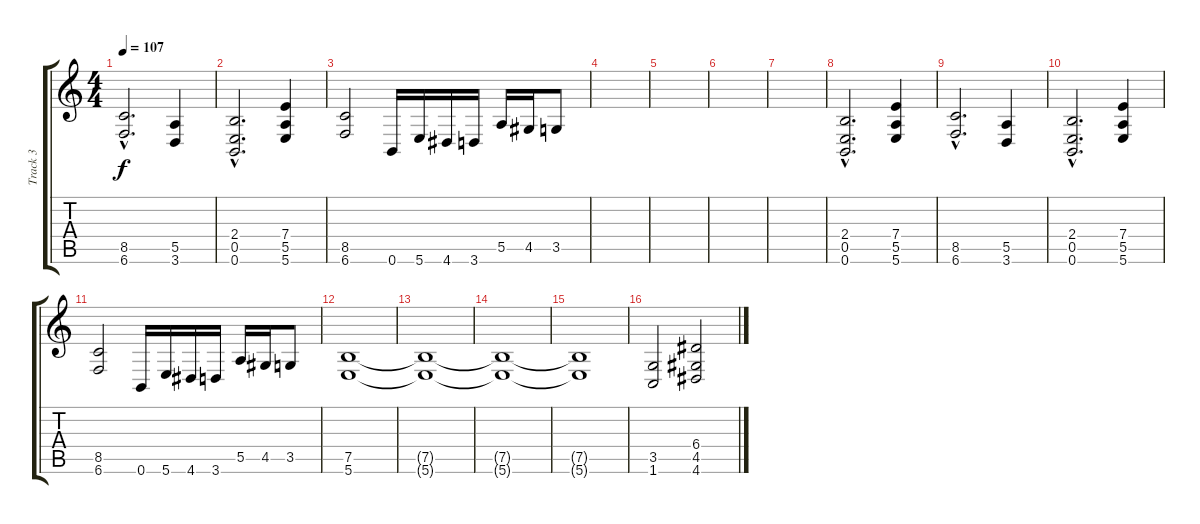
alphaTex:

\track ("Track 3" "Track 3") {instrument distortionguitar}
\staff {score tabs}
\tuning (B3 Gb3 D3 A2 E2 B1) {hide}
\ts (4 4)
\tempo 107
\clef g2
\ks c
(8.5{hac} 6.6{hac}).2{d dy f} (5.5 3.6).4 |
(2.4{hac} 0.5{hac} 0.6{hac}).2{d} (7.4 5.5 5.6).4 |
(8.5 6.6).2 0.6.16 5.6.16 4.6.16 3.6.16 5.5.16 4.5.16 3.5.8 |
|
|
|
|
(2.4{hac} 0.5{hac} 0.6{hac}).2{d} (7.4 5.5 5.6).4 |
(8.5{hac} 6.6{hac}).2{d} (5.5 3.6).4 |
(2.4{hac} 0.5{hac} 0.6{hac}).2{d} (7.4 5.5 5.6).4 |
(8.5 6.6).2 0.6.16 5.6.16 4.6.16 3.6.16 5.5.16 4.5.16 3.5.8 |
(7.5 5.6).1 |
(7.5{t} 5.6{t}).1 |
(7.5{t} 5.6{t}).1 |
(7.5{t} 5.6{t}).1 |
(3.5 1.6).2 (6.4 4.5 4.6).2
